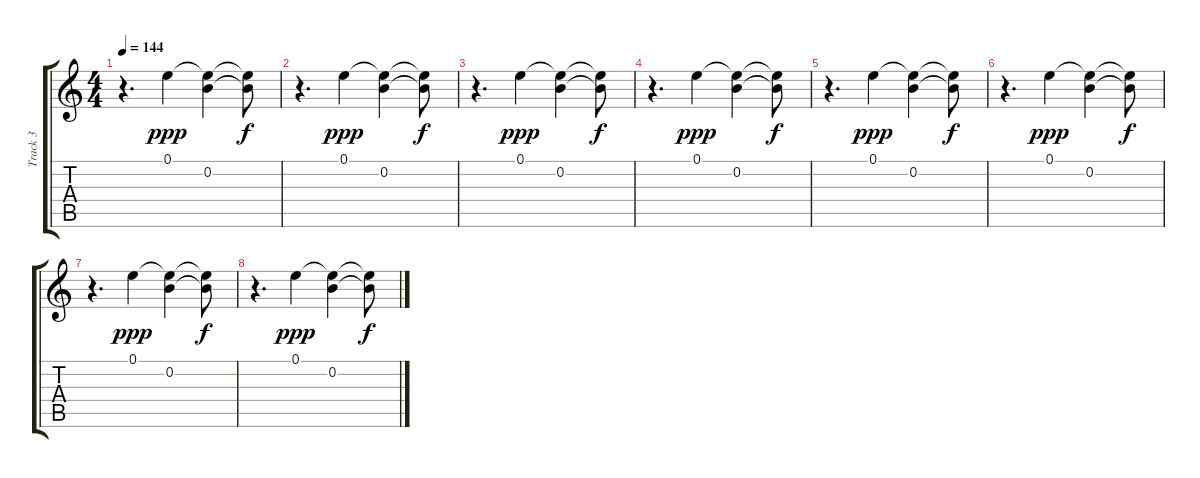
\track ("Track 3" "Track 3") {instrument distortionguitar}
\staff {score tabs}
\tuning (E4 B3 G3 D3 A2 E2) {hide}
\ts (4 4)
\tempo 144
\clef g2
\ks c
r.4{d dy ppp} 0.1.4 (0.1{t} 0.2).4 (0.1{t} 0.2{t}).8{dy f} |
r.4{d} 0.1.4{dy ppp} (0.1{t} 0.2).4 (0.1{t} 0.2{t}).8{dy f} |
r.4{d} 0.1.4{dy ppp} (0.1{t} 0.2).4 (0.1{t} 0.2{t}).8{dy f} |
r.4{d} 0.1.4{dy ppp} (0.1{t} 0.2).4 (0.1{t} 0.2{t}).8{dy f} |
r.4{d} 0.1.4{dy ppp} (0.1{t} 0.2).4 (0.1{t} 0.2{t}).8{dy f} |
r.4{d} 0.1.4{dy ppp} (0.1{t} 0.2).4 (0.1{t} 0.2{t}).8{dy f} |
r.4{d} 0.1.4{dy ppp} (0.1{t} 0.2).4 (0.1{t} 0.2{t}).8{dy f} |
r.4{d} 0.1.4{dy ppp} (0.1{t} 0.2).4 (0.1{t} 0.2{t}).8{dy f}
